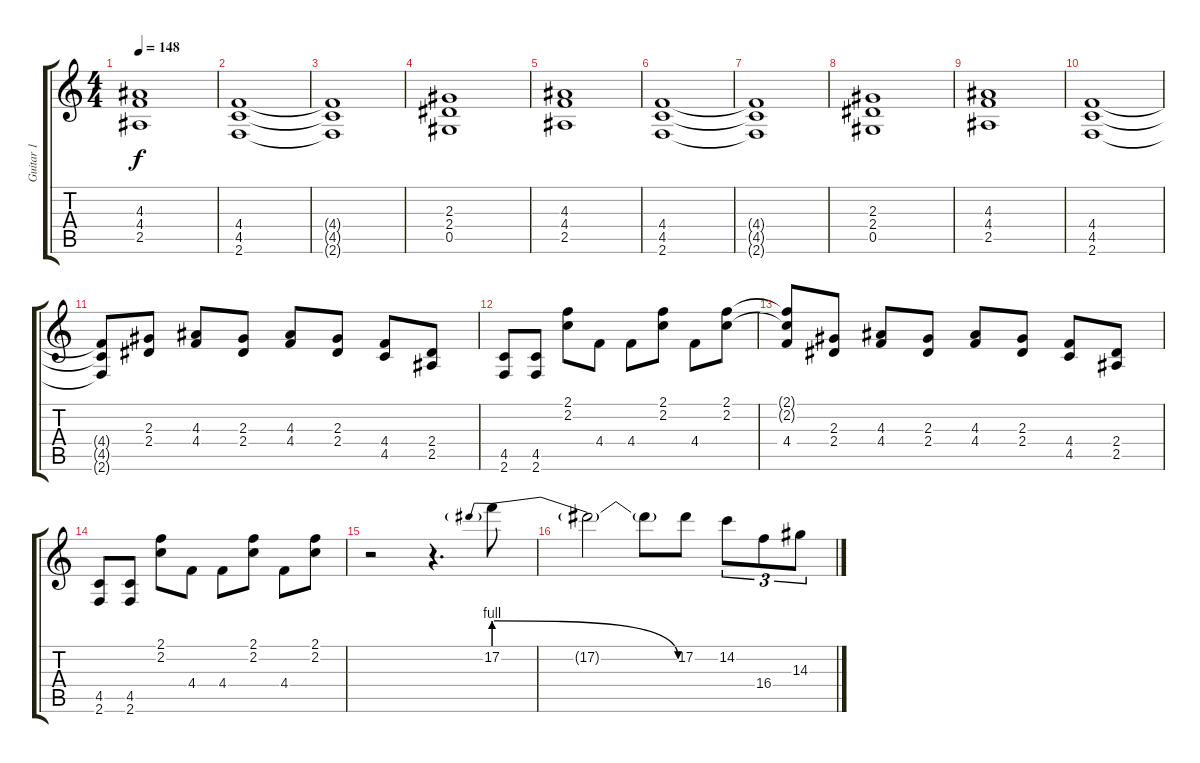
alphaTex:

\track ("Guitar 1" "Guitar 1") {instrument distortionguitar}
\staff {score tabs}
\tuning (Eb4 Bb3 Gb3 Db3 Ab2 Eb2) {hide}
\ts (4 4)
\tempo 148
\clef g2
\ks c
(4.3 4.4 2.5).1{dy f} |
(4.4 4.5 2.6).1 |
(4.4{t} 4.5{t} 2.6{t}).1 |
(2.3 2.4 0.5).1 |
(4.3 4.4 2.5).1 |
(4.4 4.5 2.6).1 |
(4.4{t} 4.5{t} 2.6{t}).1 |
(2.3 2.4 0.5).1 |
(4.3 4.4 2.5).1 |
(4.4 4.5 2.6).1 |
(4.4{t} 4.5{t} 2.6{t}).8 (2.3 2.4).8 (4.3 4.4).8 (2.3 2.4).8 (4.3 4.4).8 (2.3 2.4).8 (4.4 4.5).8 (2.4 2.5).8 |
(4.5 2.6).8 (4.5 2.6).8 (2.1 2.2).8 4.4.8 4.4.8 (2.1 2.2).8 4.4.8 (2.1 2.2).8 |
(2.1{t} 2.2{t} 4.4).8 (2.3 2.4).8 (4.3 4.4).8 (2.3 2.4).8 (4.3 4.4).8 (2.3 2.4).8 (4.4 4.5).8 (2.4 2.5).8 |
(4.5 2.6).8 (4.5 2.6).8 (2.1 2.2).8 4.4.8 4.4.8 (2.1 2.2).8 4.4.8 (2.1 2.2).8 |
r.2{volume 16 balance 8} r.4{d} 17.2{be (prebendrelease 0 4 60 0)}.8 |
17.2{t}.2 17.2{t}.8 17.2.8 14.2.8{tu (3 2)} 16.4.8{tu (3 2)} 14.3.8{tu (3 2)}
